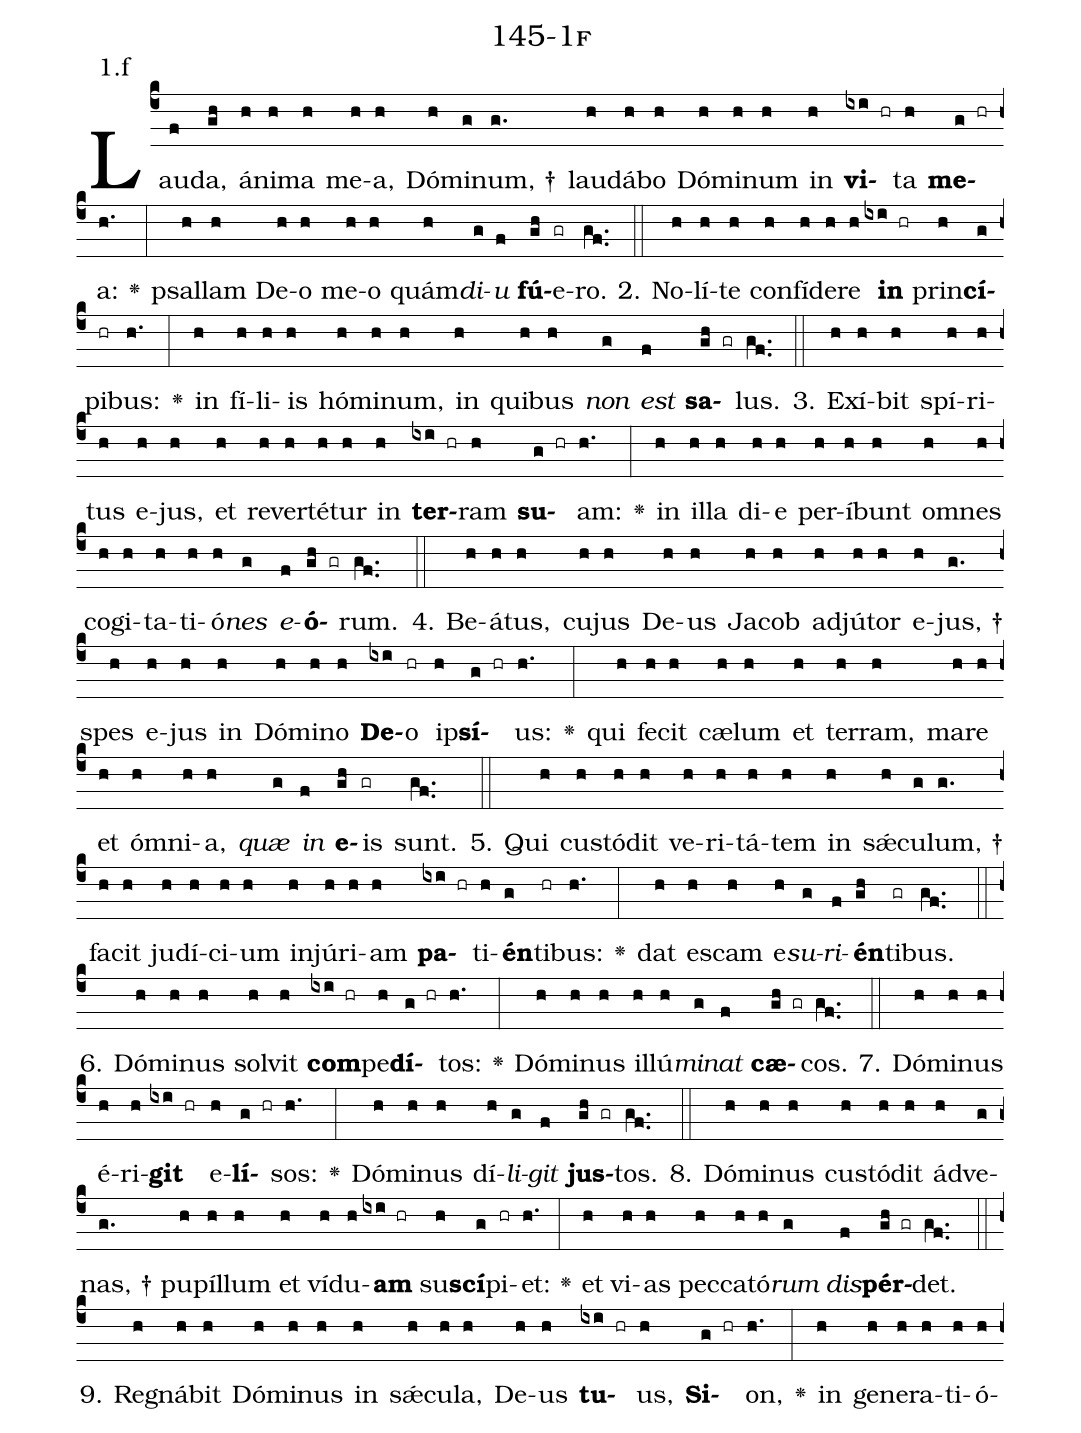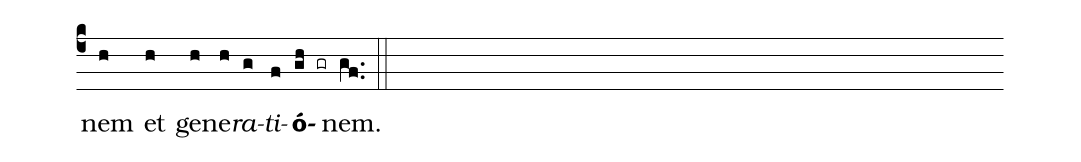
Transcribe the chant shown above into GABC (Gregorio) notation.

name: 145-1f;
annotation: 1.f;
%%
(c4)Lau(f)da,(gh) á(h)ni(h)ma(h) me(h)a,(h) Dó(h)mi(g)num, †(g.) lau(h)dá(h)bo(h) Dó(h)mi(h)num(h) in(h) <b>vi</b>(ixi hr)ta(h) <b>me</b>(g hr)a:(h.) <v>\greheightstar</v>(:) psal(h)lam(h) De(h)o(h) me(h)o(h) quám(h)<i>di</i>(g)<i>u</i>(f) <b>fú</b>(gh)e(gr)ro.(gf..) (::)
2. No(h)lí(h)te(h) con(h)fí(h)de(h)re(h) <b>in</b>(ixi hr) prin(h)<b>cí</b>(g)pi(hr)bus:(h.) <v>\greheightstar</v>(:) in(h) fí(h)li(h)is(h) hó(h)mi(h)num,(h) in(h) qui(h)bus(h) <i>non</i>(g) <i>est</i>(f) <b>sa</b>(gh gr)lus.(gf..) (::)
3. Ex(h)í(h)bit(h) spí(h)ri(h)tus(h) e(h)jus,(h) et(h) re(h)ver(h)té(h)tur(h) in(h) <b>ter</b>(ixi hr)ram(h) <b>su</b>(g hr)am:(h.) <v>\greheightstar</v>(:) in(h) il(h)la(h) di(h)e(h) per(h)í(h)bunt(h) om(h)nes(h) co(h)gi(h)ta(h)ti(h)ó(h)<i>nes</i>(g) <i>e</i>(f)<b>ó</b>(gh gr)rum.(gf..) (::)
4. Be(h)á(h)tus,(h) cu(h)jus(h) De(h)us(h) Ja(h)cob(h) ad(h)jú(h)tor(h) e(h)jus, †(g.) spes(h) e(h)jus(h) in(h) Dó(h)mi(h)no(h) <b>De</b>(ixi)o(hr) ip(h)<b>sí</b>(g hr)us:(h.) <v>\greheightstar</v>(:) qui(h) fe(h)cit(h) cæ(h)lum(h) et(h) ter(h)ram,(h) ma(h)re(h) et(h) óm(h)ni(h)a,(h) <i>quæ</i>(g) <i>in</i>(f) <b>e</b>(gh)is(gr) sunt.(gf..) (::)
5. Qui(h) cus(h)tó(h)dit(h) ve(h)ri(h)tá(h)tem(h) in(h) sǽ(h)cu(g)lum, †(g.) fa(h)cit(h) ju(h)dí(h)ci(h)um(h) in(h)jú(h)ri(h)am(h) <b>pa</b>(ixi hr)ti(h)<b>én</b>(g)ti(hr)bus:(h.) <v>\greheightstar</v>(:) dat(h) es(h)cam(h) e(h)<i>su</i>(g)<i>ri</i>(f)<b>én</b>(gh)ti(gr)bus.(gf..) (::)
6. Dó(h)mi(h)nus(h) sol(h)vit(h) <b>com</b>(ixi hr)pe(h)<b>dí</b>(g hr)tos:(h.) <v>\greheightstar</v>(:) Dó(h)mi(h)nus(h) il(h)lú(h)<i>mi</i>(g)<i>nat</i>(f) <b>cæ</b>(gh gr)cos.(gf..) (::)
7. Dó(h)mi(h)nus(h) é(h)ri(h)<b>git</b>(ixi hr) e(h)<b>lí</b>(g hr)sos:(h.) <v>\greheightstar</v>(:) Dó(h)mi(h)nus(h) dí(h)<i>li</i>(g)<i>git</i>(f) <b>jus</b>(gh gr)tos.(gf..) (::)
8. Dó(h)mi(h)nus(h) cus(h)tó(h)dit(h) ád(h)ve(g)nas, †(g.) pu(h)píl(h)lum(h) et(h) ví(h)du(h)<b>am</b>(ixi hr) su(h)<b>scí</b>(g)pi(hr)et:(h.) <v>\greheightstar</v>(:) et(h) vi(h)as(h) pec(h)ca(h)tó(h)<i>rum</i>(g) <i>dis</i>(f)<b>pér</b>(gh gr)det.(gf..) (::)
9. Re(h)gná(h)bit(h) Dó(h)mi(h)nus(h) in(h) sǽ(h)cu(h)la,(h) De(h)us(h) <b>tu</b>(ixi hr)us,(h) <b>Si</b>(g hr)on,(h.) <v>\greheightstar</v>(:) in(h) ge(h)ne(h)ra(h)ti(h)ó(h)nem(h) et(h) ge(h)ne(h)<i>ra</i>(g)<i>ti</i>(f)<b>ó</b>(gh gr)nem.(gf..) (::)
